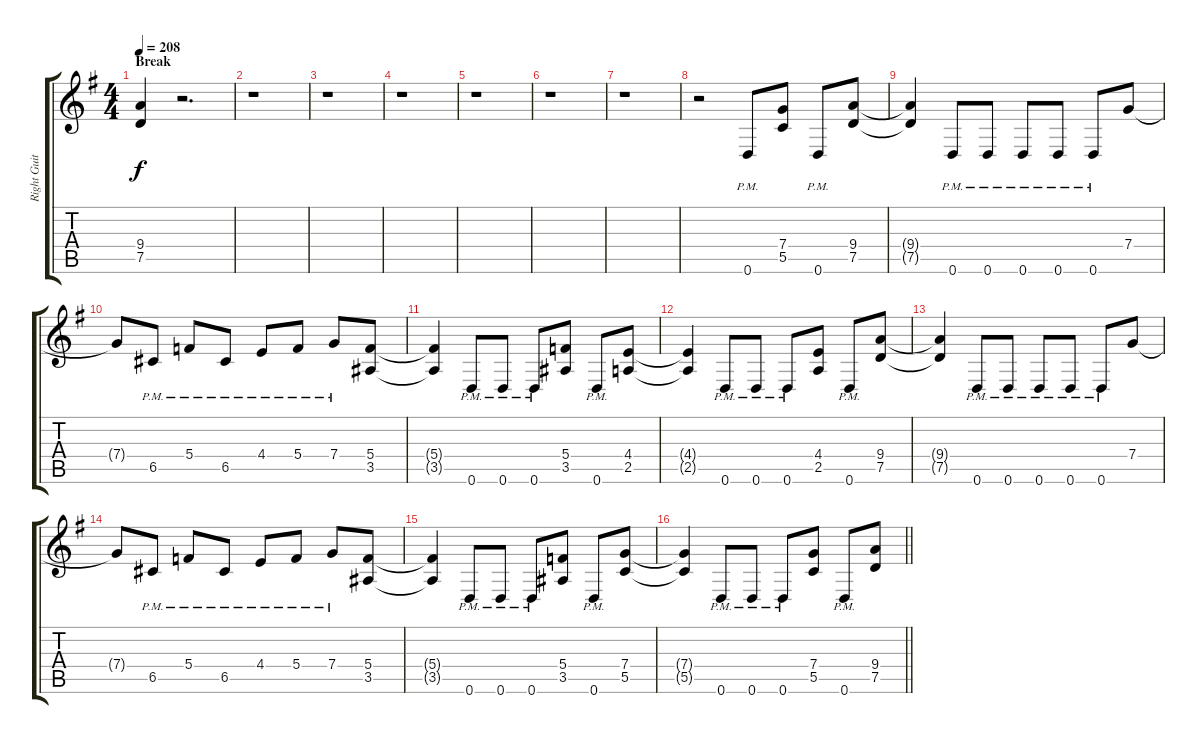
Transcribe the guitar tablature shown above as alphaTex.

\track ("Right Guitar" "Right Guit") {instrument distortionguitar}
\staff {score tabs}
\tuning (D4 A3 F3 C3 G2 D2) {hide}
\ts (4 4)
\section ("" "Break")
\tempo 208
\clef g2
\ks g
(9.4 7.5).4{dy f} r.2{d} |
r.1 |
r.1 |
r.1 |
r.1 |
r.1 |
r.1 |
r.2 0.6{pm}.8{balance 16} (7.4 5.5).8 0.6{pm}.8 (9.4 7.5).8 |
(9.4{t} 7.5{t}).4 0.6{pm}.8 0.6{pm}.8 0.6{pm}.8 0.6{pm}.8 0.6{pm}.8 7.4.8 |
7.4{t}.8 6.5{pm}.8 5.4{pm}.8 6.5{pm}.8 4.4{pm}.8 5.4{pm}.8 7.4{pm}.8 (5.4 3.5).8 |
(5.4{t} 3.5{t}).4 0.6{pm}.8 0.6{pm}.8 0.6{pm}.8 (5.4 3.5).8 0.6{pm}.8 (4.4 2.5).8 |
(4.4{t} 2.5{t}).4 0.6{pm}.8 0.6{pm}.8 0.6{pm}.8 (4.4 2.5).8 0.6{pm}.8 (9.4 7.5).8 |
(9.4{t} 7.5{t}).4 0.6{pm}.8 0.6{pm}.8 0.6{pm}.8 0.6{pm}.8 0.6{pm}.8 7.4.8 |
7.4{t}.8 6.5{pm}.8 5.4{pm}.8 6.5{pm}.8 4.4{pm}.8 5.4{pm}.8 7.4{pm}.8 (5.4 3.5).8 |
(5.4{t} 3.5{t}).4 0.6{pm}.8 0.6{pm}.8 0.6{pm}.8 (5.4 3.5).8 0.6{pm}.8 (7.4 5.5).8 |
\barLineRight lightlight
(7.4{t} 5.5{t}).4 0.6{pm}.8 0.6{pm}.8 0.6{pm}.8 (7.4 5.5).8 0.6{pm}.8 (9.4 7.5).8
